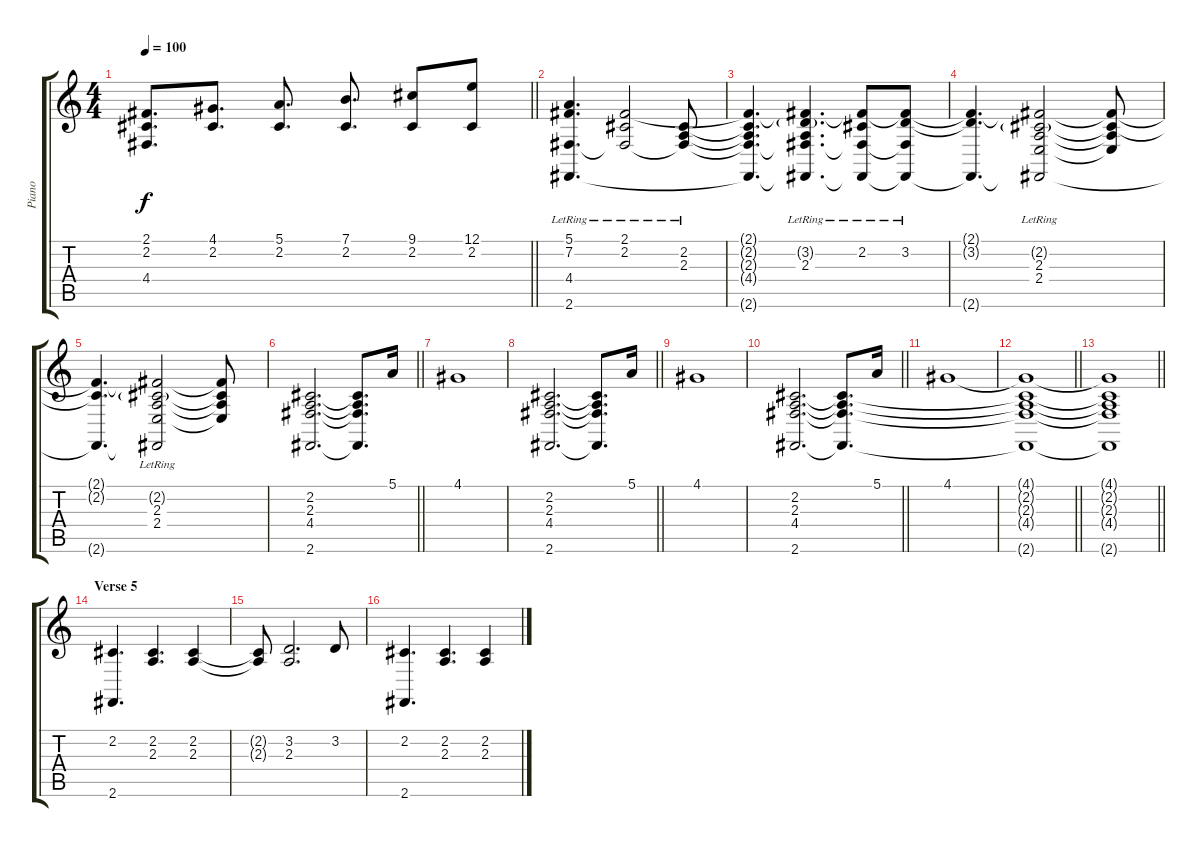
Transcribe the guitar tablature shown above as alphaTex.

\track ("Piano" "Piano") {instrument brightacousticpiano}
\staff {score tabs}
\tuning (E4 B3 G3 D3 A2 E2) {hide}
\ts (4 4)
\tempo 100
\clef g2
\barLineRight lightlight
\ks c
(2.1 2.2 4.4{t}).8{d dy f} (4.1 2.2).8{d} (5.1 2.2).8{d} (7.1 2.2).8{d} (9.1 2.2).8 (12.1 2.2).8 |
(5.1{lr} 7.2 4.4{lr} 2.6{lr}).4{d} (2.1 2.2{lr} 4.4{t}).2 (2.2{lr} 2.3 4.4{t}).8 |
(2.1{t} 2.2{t} 2.3{t} 4.4{t} 2.6{t}).4{d} (2.1{t} 3.2{g lr} 2.3{lr} 4.4{t} 2.6{t}).4{d} (2.1{t} 2.2{lr} 4.4{t} 2.6{t}).8 (2.1{t} 3.2{lr} 4.4{t} 2.6{t}).8 |
(2.1{t} 3.2{t} 2.6{t}).4{d} (2.1{t} 2.2{g} 2.3{lr} 2.4 2.6{t}).2 (2.1{t} 2.2{t} 2.3{t} 2.4{t}).8 |
(2.1{t} 2.2{t} 2.6{t}).4{d} (2.1{t} 2.2{g} 2.3{lr} 2.4 2.6{t}).2 (2.1{t} 2.2{t} 2.3{t} 2.4{t}).8 |
\barLineRight lightlight
(2.2 2.3 4.4 2.6).2{d} (2.2{t} 2.3{t} 4.4{t} 2.6{t}).8{d} 5.1.16 |
4.1.1 |
\barLineRight lightlight
(2.2 2.3 4.4 2.6).2{d} (2.2{t} 2.3{t} 4.4{t} 2.6{t}).8{d} 5.1.16 |
4.1.1 |
\barLineRight lightlight
(2.2 2.3 4.4 2.6).2{d} (2.2{t} 2.3{t} 4.4{t} 2.6{t}).8{d} 5.1.16 |
4.1.1 |
\barLineRight lightlight
(4.1{t} 2.2{t} 2.3{t} 4.4{t} 2.6{t}).1 |
\barLineRight lightlight
(4.1{t} 2.2{t} 2.3{t} 4.4{t} 2.6{t}).1 |
\section ("" "Verse 5")
(2.2 2.6).4{d volume 9} (2.2 2.3).4{d} (2.2 2.3).4 |
(2.2{t} 2.3{t}).8 (3.2 2.3).2{d} 3.2.8 |
(2.2 2.6).4{d} (2.2 2.3).4{d} (2.2 2.3).4
